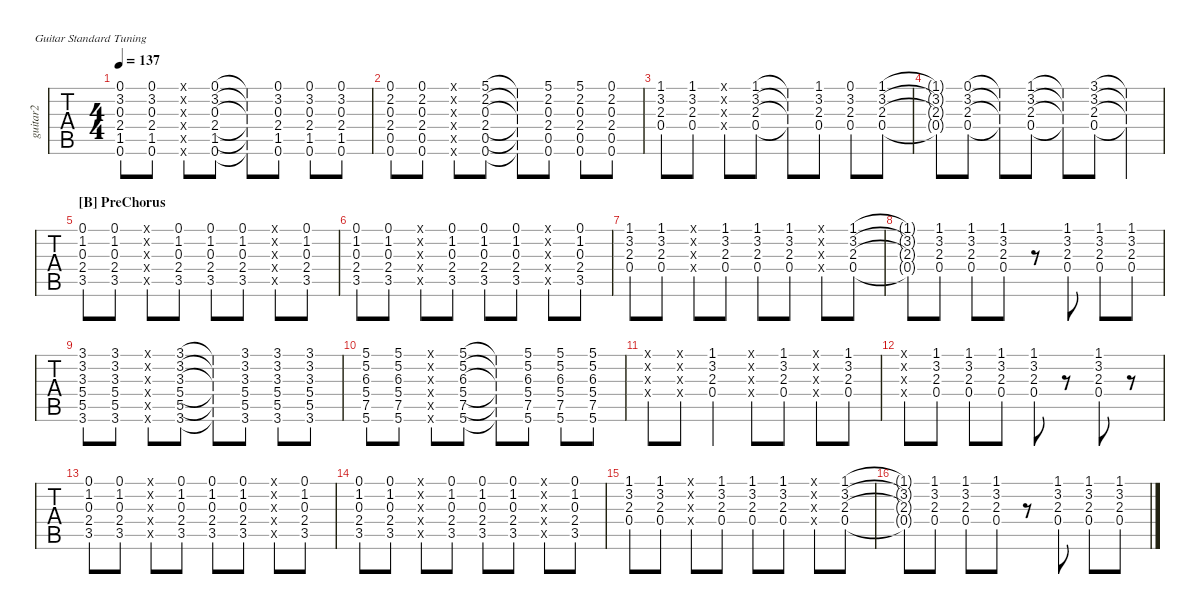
\defaultSystemsLayout 4
\hideDynamics
\bracketExtendMode nobrackets
\track ("Guitar2" "guitar2") {defaultSystemsLayout 4 instrument electricguitarclean}
\staff {tabs}
\tuning (E4 B3 G3 D3 A2 E2)
\ts (4 4)
\tempo 137
\clef g2
\ks f
(1.5{acc b} 3.2{acc forcenatural} 0.1{acc forcenatural} 2.4{acc forcenatural} 0.3{acc forcenatural} 0.6{acc forcenatural}).8{dy mf beam Up} (1.5{acc b} 3.2{acc forcenatural} 0.1{acc forcenatural} 2.4{acc forcenatural} 0.3{acc forcenatural} 0.6{acc forcenatural}).8{beam Up} (1.5{x acc b} 3.2{x acc forcenatural} 0.1{x acc forcenatural} 2.4{x acc forcenatural} 0.3{x acc forcenatural} 0.6{x acc forcenatural}).8{beam Up} (1.5{acc b} 3.2{acc forcenatural} 0.1{acc forcenatural} 2.4{acc forcenatural} 0.3{acc forcenatural} 0.6{acc forcenatural}).8{beam Up} (1.5{t acc b} 3.2{t acc forcenatural} 0.1{t acc forcenatural} 2.4{t acc forcenatural} 0.3{t acc forcenatural} 0.6{t acc forcenatural}).8{beam Up} (1.5{acc b} 3.2{acc forcenatural} 0.1{acc forcenatural} 2.4{acc forcenatural} 0.3{acc forcenatural} 0.6{acc forcenatural}).8{beam Up} (1.5{acc b} 3.2{acc forcenatural} 0.1{acc forcenatural} 2.4{acc forcenatural} 0.3{acc forcenatural} 0.6{acc forcenatural}).8{beam Up} (1.5{acc b} 3.2{acc forcenatural} 0.1{acc forcenatural} 2.4{acc forcenatural} 0.3{acc forcenatural} 0.6{acc forcenatural}).8{beam Up} |
(0.5{acc forcenatural} 2.2{acc b} 2.4{acc forcenatural} 0.3{acc forcenatural} 0.6{acc forcenatural} 0.1{acc forcenatural}).8{beam Up} (0.5{acc forcenatural} 2.2{acc b} 2.4{acc forcenatural} 0.3{acc forcenatural} 0.6{acc forcenatural} 0.1{acc forcenatural}).8{beam Up} (0.5{x acc forcenatural} 2.2{x acc b} 2.4{x acc forcenatural} 0.3{x acc forcenatural} 0.6{x acc forcenatural} 0.1{x acc forcenatural}).8{beam Up} (0.5{acc forcenatural} 2.2{acc b} 2.4{acc forcenatural} 0.3{acc forcenatural} 0.6{acc forcenatural} 5.1{acc forcenatural}).8{beam Up} (0.5{t acc forcenatural} 2.2{t acc b} 2.4{t acc forcenatural} 0.3{t acc forcenatural} 0.6{t acc forcenatural} 5.1{t acc forcenatural}).8{beam Up} (0.5{acc forcenatural} 2.2{acc b} 2.4{acc forcenatural} 0.3{acc forcenatural} 0.6{acc forcenatural} 5.1{acc forcenatural}).8{beam Up} (0.5{acc forcenatural} 2.2{acc b} 2.4{acc forcenatural} 0.3{acc forcenatural} 0.6{acc forcenatural} 5.1{acc forcenatural}).8{beam Up} (0.5{acc forcenatural} 2.2{acc b} 2.4{acc forcenatural} 0.3{acc forcenatural} 0.6{acc forcenatural} 0.1{acc forcenatural}).8{beam Up} |
(0.4{acc forcenatural} 2.3{acc forcenatural} 3.2{acc forcenatural} 1.1{acc forcenatural}).8{beam Up} (0.4{acc forcenatural} 2.3{acc forcenatural} 3.2{acc forcenatural} 1.1{acc forcenatural}).8{beam Up} (0.4{x acc forcenatural} 2.3{x acc forcenatural} 3.2{x acc forcenatural} 1.1{x acc forcenatural}).8{beam Up} (0.4{acc forcenatural} 2.3{acc forcenatural} 3.2{acc forcenatural} 1.1{acc forcenatural}).8{beam Up} (0.4{t acc forcenatural} 2.3{t acc forcenatural} 3.2{t acc forcenatural} 1.1{t acc forcenatural}).8{beam Up} (0.4{acc forcenatural} 2.3{acc forcenatural} 3.2{acc forcenatural} 1.1{acc forcenatural}).8{beam Up} (0.4{acc forcenatural} 2.3{acc forcenatural} 3.2{acc forcenatural} 0.1{acc forcenatural}).8{beam Up} (0.4{acc forcenatural} 2.3{acc forcenatural} 3.2{acc forcenatural} 1.1{acc forcenatural}).8{beam Up} |
(0.4{t acc forcenatural} 2.3{t acc forcenatural} 3.2{t acc forcenatural} 1.1{t acc forcenatural}).8{beam Up} (0.4{acc forcenatural} 2.3{acc forcenatural} 3.2{acc forcenatural} 0.1{acc forcenatural}).8{beam Up} (0.4{t acc forcenatural} 2.3{t acc forcenatural} 3.2{t acc forcenatural} 0.1{t acc forcenatural}).8{beam Up} (0.4{acc forcenatural} 2.3{acc forcenatural} 3.2{acc forcenatural} 1.1{acc forcenatural}).8{beam Up} (0.4{t acc forcenatural} 2.3{t acc forcenatural} 3.2{t acc forcenatural} 1.1{t acc forcenatural}).8{beam Down} (0.4{acc forcenatural} 2.3{acc forcenatural} 3.2{acc forcenatural} 3.1{acc forcenatural}).8{beam Down} (0.4{t acc forcenatural} 2.3{t acc forcenatural} 3.2{t acc forcenatural} 3.1{t acc forcenatural}).4{beam Down} |
\section ("B" "PreChorus")
(2.4{acc forcenatural} 0.3{acc forcenatural} 1.2{acc forcenatural} 0.1{acc forcenatural} 3.5{acc forcenatural}).8{beam Up} (2.4{acc forcenatural} 0.3{acc forcenatural} 1.2{acc forcenatural} 0.1{acc forcenatural} 3.5{acc forcenatural}).8{beam Up} (2.4{x acc forcenatural} 0.3{x acc forcenatural} 1.2{x acc forcenatural} 0.1{x acc forcenatural} 3.5{x acc forcenatural}).8{beam Up} (2.4{acc forcenatural} 0.3{acc forcenatural} 1.2{acc forcenatural} 0.1{acc forcenatural} 3.5{acc forcenatural}).8{beam Up} (2.4{acc forcenatural} 0.3{acc forcenatural} 1.2{acc forcenatural} 0.1{acc forcenatural} 3.5{acc forcenatural}).8{beam Up} (2.4{acc forcenatural} 0.3{acc forcenatural} 1.2{acc forcenatural} 0.1{acc forcenatural} 3.5{acc forcenatural}).8{beam Up} (2.4{x acc forcenatural} 0.3{x acc forcenatural} 1.2{x acc forcenatural} 0.1{x acc forcenatural} 3.5{x acc forcenatural}).8{beam Up} (2.4{acc forcenatural} 0.3{acc forcenatural} 1.2{acc forcenatural} 0.1{acc forcenatural} 3.5{acc forcenatural}).8{beam Up} |
(2.4{acc forcenatural} 0.3{acc forcenatural} 1.2{acc forcenatural} 0.1{acc forcenatural} 3.5{acc forcenatural}).8{beam Up} (2.4{acc forcenatural} 0.3{acc forcenatural} 1.2{acc forcenatural} 0.1{acc forcenatural} 3.5{acc forcenatural}).8{beam Up} (2.4{x acc forcenatural} 0.3{x acc forcenatural} 1.2{x acc forcenatural} 0.1{x acc forcenatural} 3.5{x acc forcenatural}).8{beam Up} (2.4{acc forcenatural} 0.3{acc forcenatural} 1.2{acc forcenatural} 0.1{acc forcenatural} 3.5{acc forcenatural}).8{beam Up} (2.4{acc forcenatural} 0.3{acc forcenatural} 1.2{acc forcenatural} 0.1{acc forcenatural} 3.5{acc forcenatural}).8{beam Up} (2.4{acc forcenatural} 0.3{acc forcenatural} 1.2{acc forcenatural} 0.1{acc forcenatural} 3.5{acc forcenatural}).8{beam Up} (2.4{x acc forcenatural} 0.3{x acc forcenatural} 1.2{x acc forcenatural} 0.1{x acc forcenatural} 3.5{x acc forcenatural}).8{beam Up} (2.4{acc forcenatural} 0.3{acc forcenatural} 1.2{acc forcenatural} 0.1{acc forcenatural} 3.5{acc forcenatural}).8{beam Up} |
(0.4{acc forcenatural} 2.3{acc forcenatural} 3.2{acc forcenatural} 1.1{acc forcenatural}).8{beam Up} (0.4{acc forcenatural} 2.3{acc forcenatural} 3.2{acc forcenatural} 1.1{acc forcenatural}).8{beam Up} (0.4{x acc forcenatural} 2.3{x acc forcenatural} 3.2{x acc forcenatural} 1.1{x acc forcenatural}).8{beam Up} (0.4{acc forcenatural} 2.3{acc forcenatural} 3.2{acc forcenatural} 1.1{acc forcenatural}).8{beam Up} (0.4{acc forcenatural} 2.3{acc forcenatural} 3.2{acc forcenatural} 1.1{acc forcenatural}).8{beam Up} (0.4{acc forcenatural} 2.3{acc forcenatural} 3.2{acc forcenatural} 1.1{acc forcenatural}).8{beam Up} (0.4{x acc forcenatural} 2.3{x acc forcenatural} 3.2{x acc forcenatural} 1.1{x acc forcenatural}).8{beam Up} (0.4{acc forcenatural} 2.3{acc forcenatural} 3.2{acc forcenatural} 1.1{acc forcenatural}).8{beam Up} |
(0.4{t acc forcenatural} 2.3{t acc forcenatural} 3.2{t acc forcenatural} 1.1{t acc forcenatural}).8{beam Up} (0.4{acc forcenatural} 2.3{acc forcenatural} 3.2{acc forcenatural} 1.1{acc forcenatural}).8{beam Up} (0.4{acc forcenatural} 2.3{acc forcenatural} 3.2{acc forcenatural} 1.1{acc forcenatural}).8{beam Up} (0.4{acc forcenatural} 2.3{acc forcenatural} 3.2{acc forcenatural} 1.1{acc forcenatural}).8{beam Up} r.8{beam Down} (0.4{acc forcenatural} 2.3{acc forcenatural} 3.2{acc forcenatural} 1.1{acc forcenatural}).8{beam Up} (0.4{acc forcenatural} 2.3{acc forcenatural} 3.2{acc forcenatural} 1.1{acc forcenatural}).8{beam Up} (0.4{acc forcenatural} 2.3{acc forcenatural} 3.2{acc forcenatural} 1.1{acc forcenatural}).8{beam Up} |
(5.4{acc forcenatural} 3.3{acc b} 3.2{acc forcenatural} 3.1{acc forcenatural} 5.5{acc forcenatural} 3.6{acc forcenatural}).8{beam Up} (5.4{acc forcenatural} 3.3{acc b} 3.2{acc forcenatural} 3.1{acc forcenatural} 5.5{acc forcenatural} 3.6{acc forcenatural}).8{beam Up} (5.4{x acc forcenatural} 3.3{x acc b} 3.2{x acc forcenatural} 3.1{x acc forcenatural} 5.5{x acc forcenatural} 3.6{x acc forcenatural}).8{beam Up} (5.4{acc forcenatural} 3.3{acc b} 3.2{acc forcenatural} 3.1{acc forcenatural} 5.5{acc forcenatural} 3.6{acc forcenatural}).8{beam Up} (5.4{t acc forcenatural} 3.3{t acc b} 3.2{t acc forcenatural} 3.1{t acc forcenatural} 5.5{t acc forcenatural} 3.6{t acc forcenatural}).8{beam Up} (5.4{acc forcenatural} 3.3{acc b} 3.2{acc forcenatural} 3.1{acc forcenatural} 5.5{acc forcenatural} 3.6{acc forcenatural}).8{beam Up} (5.4{acc forcenatural} 3.3{acc b} 3.2{acc forcenatural} 3.1{acc forcenatural} 5.5{acc forcenatural} 3.6{acc forcenatural}).8{beam Up} (5.4{acc forcenatural} 3.3{acc b} 3.2{acc forcenatural} 3.1{acc forcenatural} 5.5{acc forcenatural} 3.6{acc forcenatural}).8{beam Up} |
(5.6{acc forcenatural} 7.5{acc forcenatural} 5.4{acc forcenatural} 6.3{acc b} 5.2{acc forcenatural} 5.1{acc forcenatural}).8{beam Up} (5.6{acc forcenatural} 7.5{acc forcenatural} 5.4{acc forcenatural} 6.3{acc b} 5.2{acc forcenatural} 5.1{acc forcenatural}).8{beam Up} (5.6{x acc forcenatural} 7.5{x acc forcenatural} 5.4{x acc forcenatural} 6.3{x acc b} 5.2{x acc forcenatural} 5.1{x acc forcenatural}).8{beam Up} (5.6{acc forcenatural} 7.5{acc forcenatural} 5.4{acc forcenatural} 6.3{acc b} 5.2{acc forcenatural} 5.1{acc forcenatural}).8{beam Up} (5.6{t acc forcenatural} 7.5{t acc forcenatural} 5.4{t acc forcenatural} 6.3{t acc b} 5.2{t acc forcenatural} 5.1{t acc forcenatural}).8{beam Up} (5.6{acc forcenatural} 7.5{acc forcenatural} 5.4{acc forcenatural} 6.3{acc b} 5.2{acc forcenatural} 5.1{acc forcenatural}).8{beam Up} (5.6{acc forcenatural} 7.5{acc forcenatural} 5.4{acc forcenatural} 6.3{acc b} 5.2{acc forcenatural} 5.1{acc forcenatural}).8{beam Up} (5.6{acc forcenatural} 7.5{acc forcenatural} 5.4{acc forcenatural} 6.3{acc b} 5.2{acc forcenatural} 5.1{acc forcenatural}).8{beam Up} |
(0.4{x acc forcenatural} 2.3{x acc forcenatural} 3.2{x acc forcenatural} 1.1{x acc forcenatural}).8{beam Up} (0.4{x acc forcenatural} 2.3{x acc forcenatural} 3.2{x acc forcenatural} 1.1{x acc forcenatural}).8{beam Up} (0.4{acc forcenatural} 2.3{acc forcenatural} 3.2{acc forcenatural} 1.1{acc forcenatural}).4{beam Up} (0.4{x acc forcenatural} 2.3{x acc forcenatural} 3.2{x acc forcenatural} 1.1{x acc forcenatural}).8{beam Up} (0.4{acc forcenatural} 2.3{acc forcenatural} 3.2{acc forcenatural} 1.1{acc forcenatural}).8{beam Up} (0.4{x acc forcenatural} 2.3{x acc forcenatural} 3.2{x acc forcenatural} 1.1{x acc forcenatural}).8{beam Up} (0.4{acc forcenatural} 2.3{acc forcenatural} 3.2{acc forcenatural} 1.1{acc forcenatural}).8{beam Up} |
(0.4{x acc forcenatural} 2.3{x acc forcenatural} 3.2{x acc forcenatural} 1.1{x acc forcenatural}).8{beam Up} (0.4{acc forcenatural} 2.3{acc forcenatural} 3.2{acc forcenatural} 1.1{acc forcenatural}).8{beam Up} (0.4{acc forcenatural} 2.3{acc forcenatural} 3.2{acc forcenatural} 1.1{acc forcenatural}).8{beam Up} (0.4{acc forcenatural} 2.3{acc forcenatural} 3.2{acc forcenatural} 1.1{acc forcenatural}).8{beam Up} (0.4{acc forcenatural} 2.3{acc forcenatural} 3.2{acc forcenatural} 1.1{acc forcenatural}).8{beam Up} r.8{beam Down} (0.4{acc forcenatural} 2.3{acc forcenatural} 3.2{acc forcenatural} 1.1{acc forcenatural}).8{beam Up} r.8{beam Down} |
(2.4{acc forcenatural} 0.3{acc forcenatural} 1.2{acc forcenatural} 0.1{acc forcenatural} 3.5{acc forcenatural}).8{beam Up} (2.4{acc forcenatural} 0.3{acc forcenatural} 1.2{acc forcenatural} 0.1{acc forcenatural} 3.5{acc forcenatural}).8{beam Up} (2.4{x acc forcenatural} 0.3{x acc forcenatural} 1.2{x acc forcenatural} 0.1{x acc forcenatural} 3.5{x acc forcenatural}).8{beam Up} (2.4{acc forcenatural} 0.3{acc forcenatural} 1.2{acc forcenatural} 0.1{acc forcenatural} 3.5{acc forcenatural}).8{beam Up} (2.4{acc forcenatural} 0.3{acc forcenatural} 1.2{acc forcenatural} 0.1{acc forcenatural} 3.5{acc forcenatural}).8{beam Up} (2.4{acc forcenatural} 0.3{acc forcenatural} 1.2{acc forcenatural} 0.1{acc forcenatural} 3.5{acc forcenatural}).8{beam Up} (2.4{x acc forcenatural} 0.3{x acc forcenatural} 1.2{x acc forcenatural} 0.1{x acc forcenatural} 3.5{x acc forcenatural}).8{beam Up} (2.4{acc forcenatural} 0.3{acc forcenatural} 1.2{acc forcenatural} 0.1{acc forcenatural} 3.5{acc forcenatural}).8{beam Up} |
(2.4{acc forcenatural} 0.3{acc forcenatural} 1.2{acc forcenatural} 0.1{acc forcenatural} 3.5{acc forcenatural}).8{beam Up} (2.4{acc forcenatural} 0.3{acc forcenatural} 1.2{acc forcenatural} 0.1{acc forcenatural} 3.5{acc forcenatural}).8{beam Up} (2.4{x acc forcenatural} 0.3{x acc forcenatural} 1.2{x acc forcenatural} 0.1{x acc forcenatural} 3.5{x acc forcenatural}).8{beam Up} (2.4{acc forcenatural} 0.3{acc forcenatural} 1.2{acc forcenatural} 0.1{acc forcenatural} 3.5{acc forcenatural}).8{beam Up} (2.4{acc forcenatural} 0.3{acc forcenatural} 1.2{acc forcenatural} 0.1{acc forcenatural} 3.5{acc forcenatural}).8{beam Up} (2.4{acc forcenatural} 0.3{acc forcenatural} 1.2{acc forcenatural} 0.1{acc forcenatural} 3.5{acc forcenatural}).8{beam Up} (2.4{x acc forcenatural} 0.3{x acc forcenatural} 1.2{x acc forcenatural} 0.1{x acc forcenatural} 3.5{x acc forcenatural}).8{beam Up} (2.4{acc forcenatural} 0.3{acc forcenatural} 1.2{acc forcenatural} 0.1{acc forcenatural} 3.5{acc forcenatural}).8{beam Up} |
(0.4{acc forcenatural} 2.3{acc forcenatural} 3.2{acc forcenatural} 1.1{acc forcenatural}).8{beam Up} (0.4{acc forcenatural} 2.3{acc forcenatural} 3.2{acc forcenatural} 1.1{acc forcenatural}).8{beam Up} (0.4{x acc forcenatural} 2.3{x acc forcenatural} 3.2{x acc forcenatural} 1.1{x acc forcenatural}).8{beam Up} (0.4{acc forcenatural} 2.3{acc forcenatural} 3.2{acc forcenatural} 1.1{acc forcenatural}).8{beam Up} (0.4{acc forcenatural} 2.3{acc forcenatural} 3.2{acc forcenatural} 1.1{acc forcenatural}).8{beam Up} (0.4{acc forcenatural} 2.3{acc forcenatural} 3.2{acc forcenatural} 1.1{acc forcenatural}).8{beam Up} (0.4{x acc forcenatural} 2.3{x acc forcenatural} 3.2{x acc forcenatural} 1.1{x acc forcenatural}).8{beam Up} (0.4{acc forcenatural} 2.3{acc forcenatural} 3.2{acc forcenatural} 1.1{acc forcenatural}).8{beam Up} |
(0.4{t acc forcenatural} 2.3{t acc forcenatural} 3.2{t acc forcenatural} 1.1{t acc forcenatural}).8{beam Up} (0.4{acc forcenatural} 2.3{acc forcenatural} 3.2{acc forcenatural} 1.1{acc forcenatural}).8{beam Up} (0.4{acc forcenatural} 2.3{acc forcenatural} 3.2{acc forcenatural} 1.1{acc forcenatural}).8{beam Up} (0.4{acc forcenatural} 2.3{acc forcenatural} 3.2{acc forcenatural} 1.1{acc forcenatural}).8{beam Up} r.8{beam Down} (0.4{acc forcenatural} 2.3{acc forcenatural} 3.2{acc forcenatural} 1.1{acc forcenatural}).8{beam Up} (0.4{acc forcenatural} 2.3{acc forcenatural} 3.2{acc forcenatural} 1.1{acc forcenatural}).8{beam Up} (0.4{acc forcenatural} 2.3{acc forcenatural} 3.2{acc forcenatural} 1.1{acc forcenatural}).8{beam Up}
